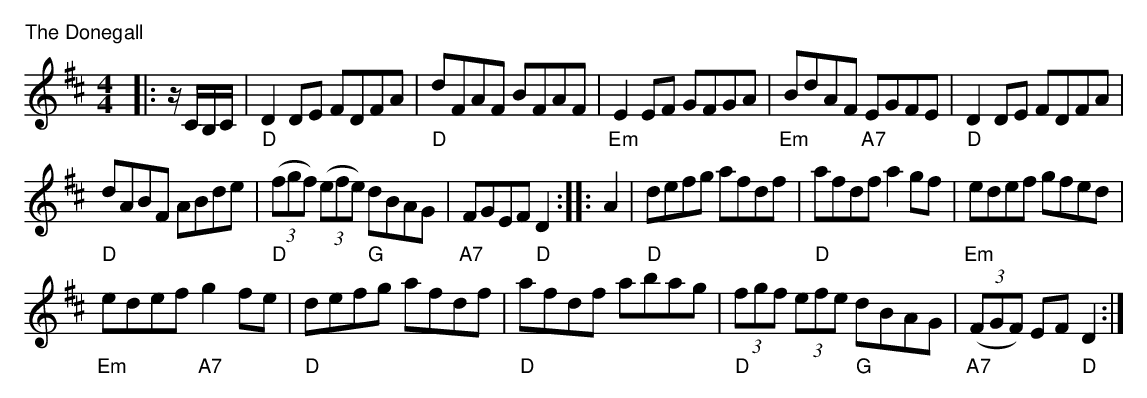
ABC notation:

X:1
T:The Donegall
C:
M:4/4
L:1/8
K:D
V:1 gchord=down
|:z/C/B,/C/|"D"D2DE FDFA | "D"dFAF BFAF | "Em"E2EF GFGA |"Em"BdAF "A7"EGFE | "D"D2DE FDFA |
"D"dABF ABde | "D"(3()fgf) (3(efe) "G"dBAG | "A7"FGEF "D"D2:|:A2|"D"defg afdf | "D"afdf a2gf | "Em"edef gfed |
"Em"edef "A7"g2fe | "D"defg afdf |"D"afdf abag | "D"(3fgf (3efe "G"dBAG | "A7"(3(FGF) EF "D"D2:|]
